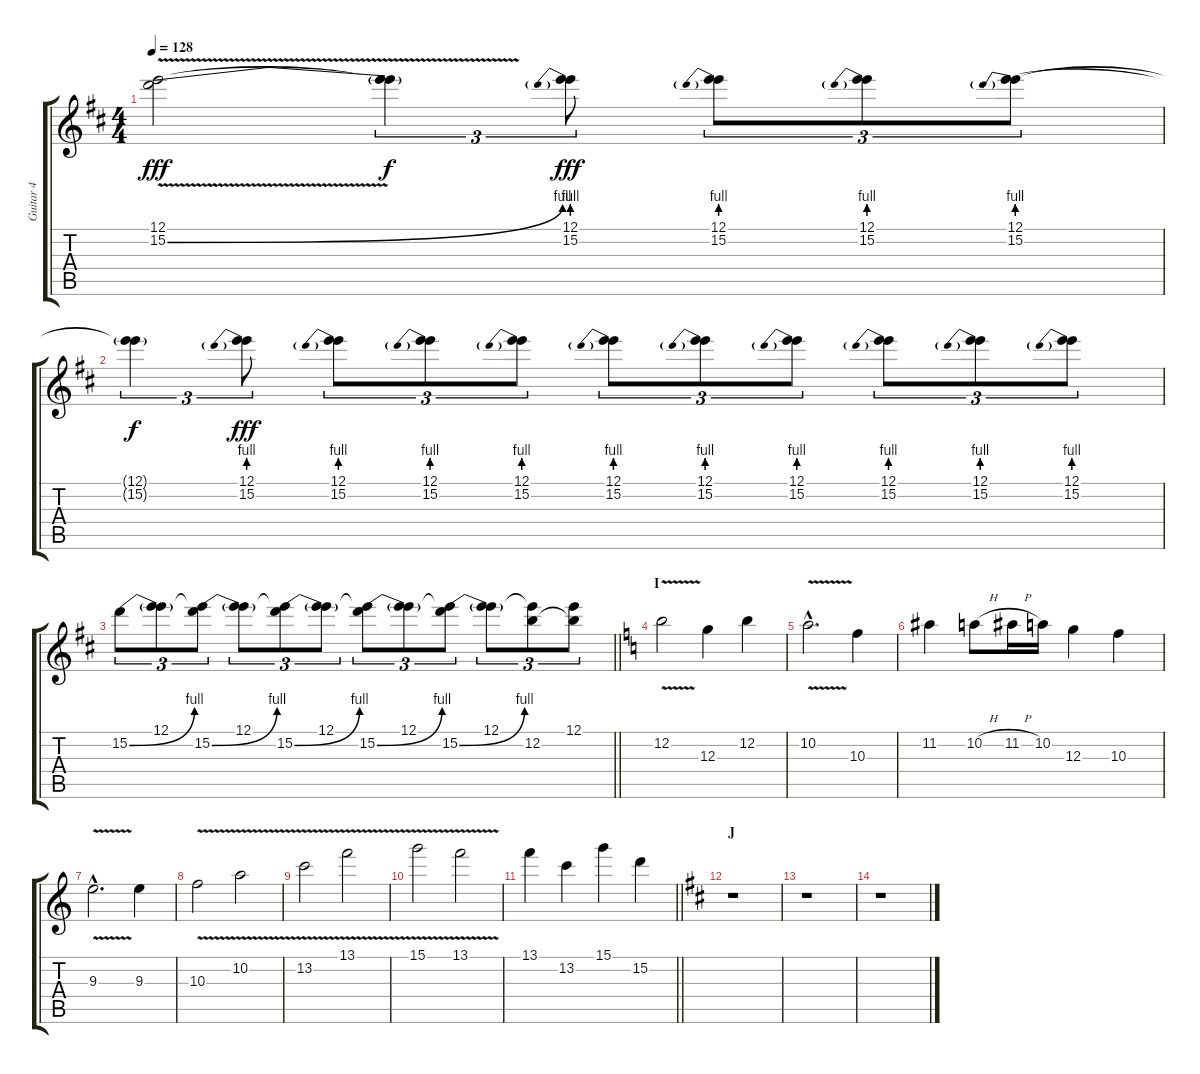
\track ("Guitar 4" "Guitar 4") {instrument distortionguitar}
\staff {score tabs}
\tuning (E4 B3 G3 D3 A2 E2) {hide}
\ts (4 4)
\tempo 128
\clef g2
\ks d
(12.1 15.2{be (bend 0 0 60 4) v}).2{dy fff} (12.1{t} 15.2{t}).4{tu (3 2) dy f} (12.1 15.2{be (prebend 0 4 60 4)}).8{tu (3 2) dy fff} (12.1 15.2{be (prebend 0 4 60 4)}).8{tu (3 2)} (12.1 15.2{be (prebend 0 4 60 4)}).8{tu (3 2)} (12.1 15.2{be (prebend 0 4 60 4)}).8{tu (3 2)} |
(12.1{t} 15.2{t}).4{tu (3 2) dy f} (12.1 15.2{be (prebend 0 4 60 4)}).8{tu (3 2) dy fff} (12.1 15.2{be (prebend 0 4 60 4)}).8{tu (3 2)} (12.1 15.2{be (prebend 0 4 60 4)}).8{tu (3 2)} (12.1 15.2{be (prebend 0 4 60 4)}).8{tu (3 2)} (12.1 15.2{be (prebend 0 4 60 4)}).8{tu (3 2)} (12.1 15.2{be (prebend 0 4 60 4)}).8{tu (3 2)} (12.1 15.2{be (prebend 0 4 60 4)}).8{tu (3 2)} (12.1 15.2{be (prebend 0 4 60 4)}).8{tu (3 2)} (12.1 15.2{be (prebend 0 4 60 4)}).8{tu (3 2)} (12.1 15.2{be (prebend 0 4 60 4)}).8{tu (3 2)} |
\barLineRight lightlight
15.2{be (bend 0 0 60 4)}.8{tu (3 2)} (12.1 15.2{t}).8{tu (3 2)} (12.1{t} 15.2{be (bend 0 0 60 4)}).8{tu (3 2)} (12.1 15.2{t}).8{tu (3 2)} (12.1{t} 15.2{be (bend 0 0 60 4)}).8{tu (3 2)} (12.1 15.2{t}).8{tu (3 2)} (12.1{t} 15.2{be (bend 0 0 60 4)}).8{tu (3 2)} (12.1 15.2{t}).8{tu (3 2)} (12.1{t} 15.2{be (bend 0 0 60 4)}).8{tu (3 2)} (12.1 15.2{t}).8{tu (3 2)} (12.1{t} 12.2).8{tu (3 2)} (12.1 12.2{t}).8{tu (3 2)} |
\section ("" "I")
\ks c
12.2{v}.2 12.3.4 12.2.4 |
10.2{v hac}.2{d} 10.3.4 |
11.2.4 10.2{h}.8 11.2{h}.16 10.2.16 12.3.4 10.3.4 |
9.3{v hac}.2{d} 9.3.4 |
10.3{v}.2 10.2{v}.2 |
13.2{v}.2 13.1{v}.2 |
15.1{v}.2 13.1{v}.2 |
\barLineRight lightlight
13.1.4 13.2.4 15.1.4 15.2.4 |
\section ("" "J")
\ks d
r.1 |
r.1 |
r.1
